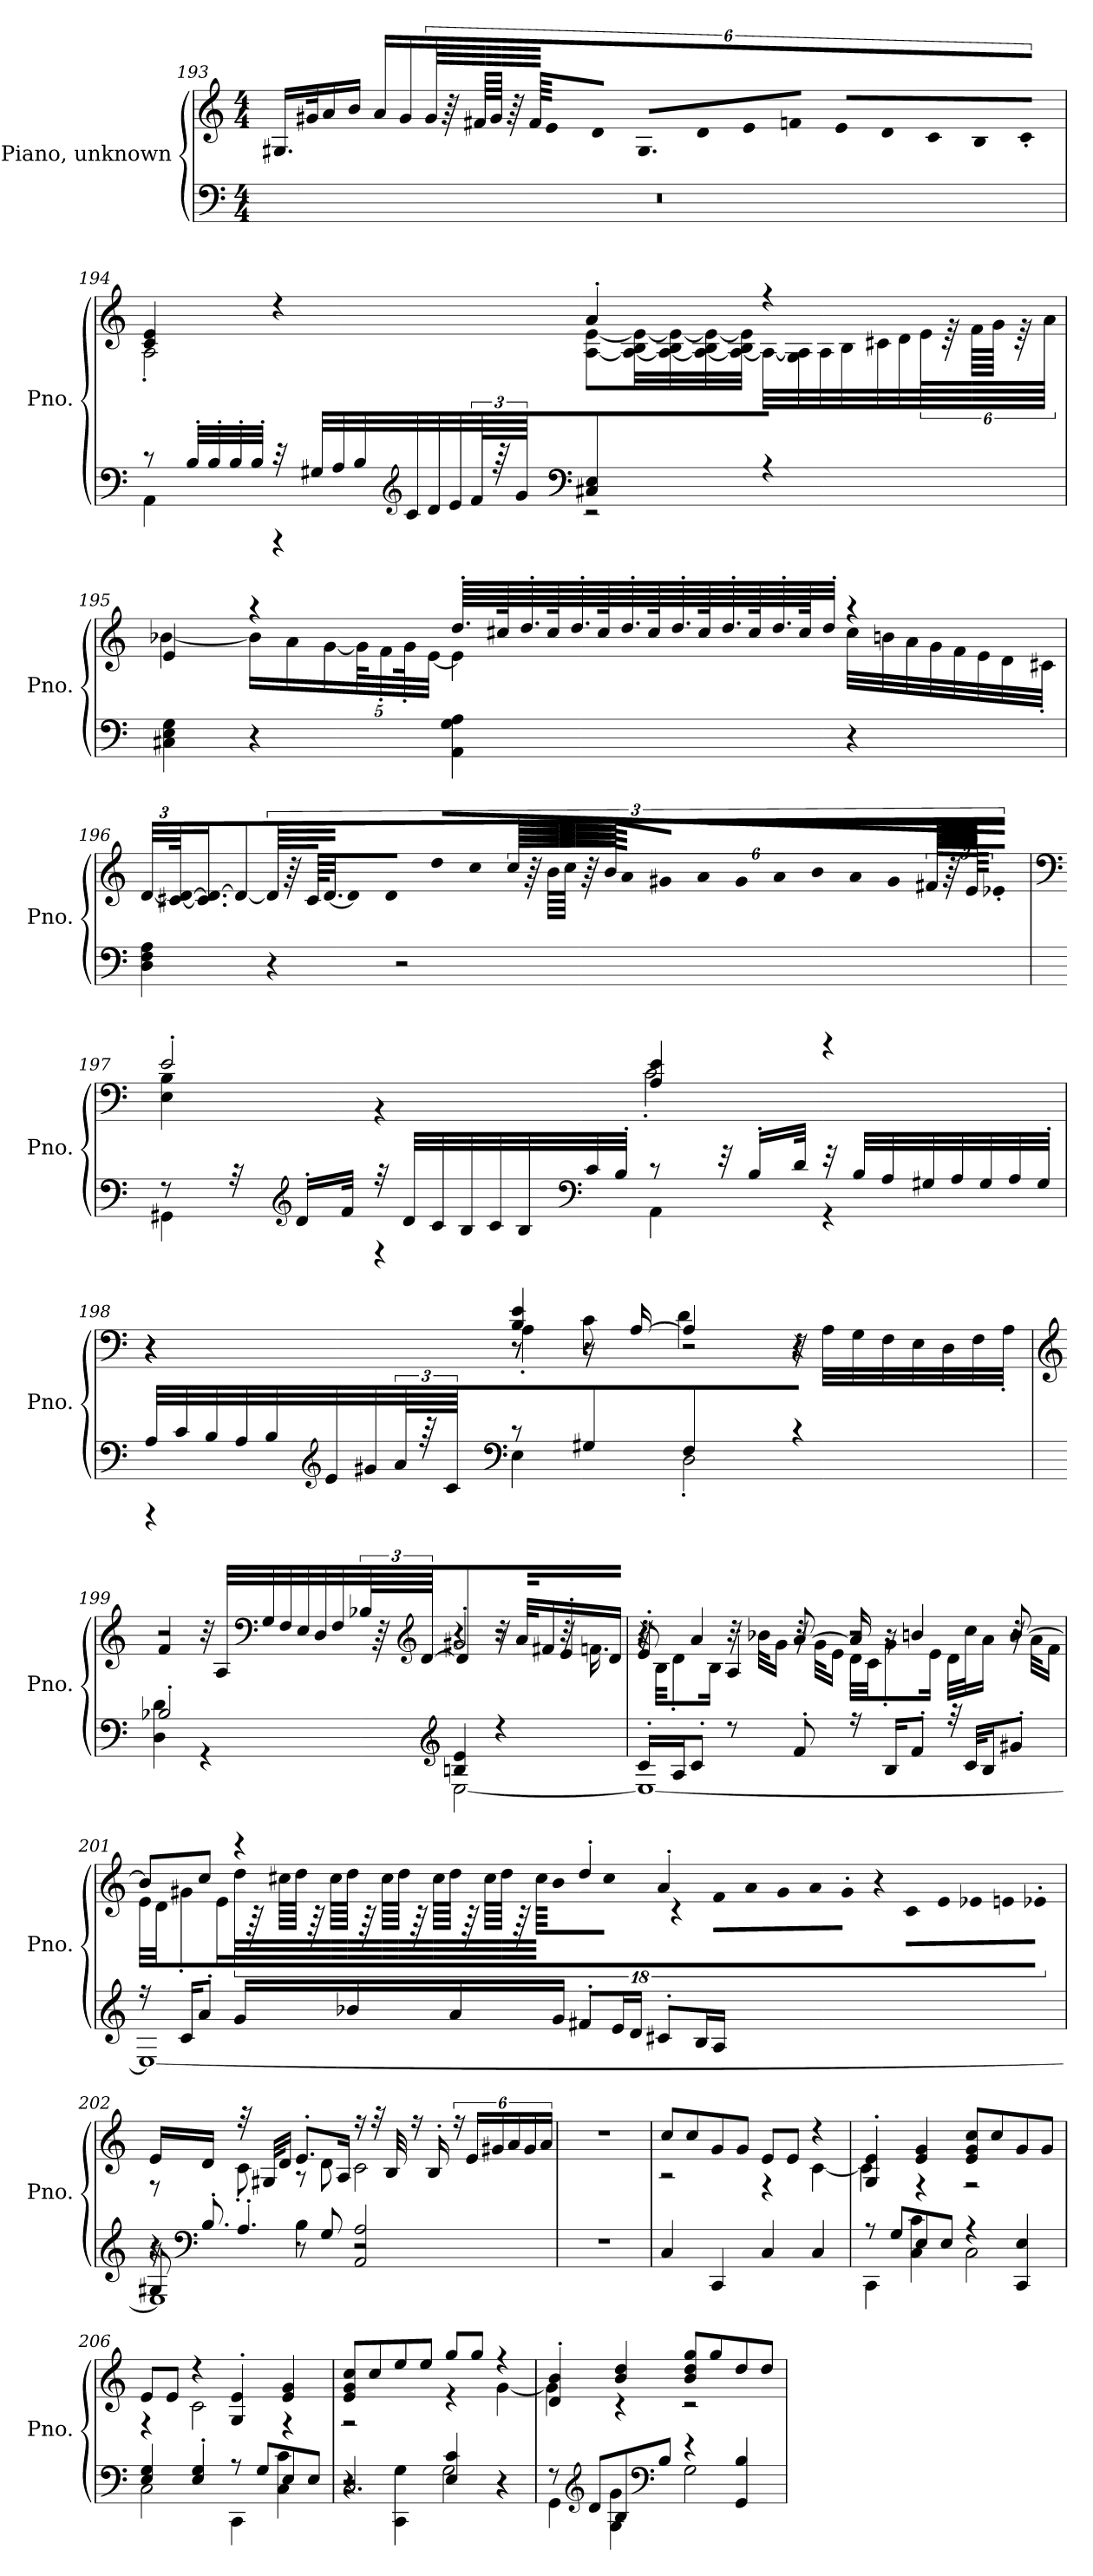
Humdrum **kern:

**kern	**kern
*part1	*part1
*staff2	*staff1
*I"Piano, unknown	*
*I'Pno.	*
!!LO:LB:g=z
*clefF4	*clefG2
*k[]	*k[]
*M4/4	*M4/4
=193	=193
1r	16.G#X/LL
.	32g#X/K
.	16a/
.	16b/JJ
.	16a/LL
.	16g#/
.	96g#/JJkk
.	96r
.	96f#X/LLLL
.	96g#/JJJJ
.	96r
.	96f#/KLLL
.	32e/
.	32d/JJJ
.	16.G#/LL
.	32d/K
.	16e/
.	16fn/JJ
.	16e/LL
.	16d/
.	16c/
.	32B/L
.	32c'/JJJ
!!LO:LB:g=z
=194	=194
*^	*^
8r	4AA\	4c/ 4e/	2A'\
32B'/LLL	.	.	.
32B'/	.	.	.
32B'/	.	.	.
32B'/JJJ	.	.	.
32r	4r	4r	.
32G#X/LLL	.	.	.
32A/	.	.	.
32B/	.	.	.
*clefG2	*	*	*
32c/	.	.	.
32d/	.	.	.
32e/	.	.	.
96f/JJJk	.	.	.
96r	.	.	.
96g/	.	.	.
*clefF4	*	*	*
4C#X/ 4E/	2r	4a'/	[8A\ [8e\L
.	.	.	32A\_ 32B\ 32e\_LL
.	.	.	32A\_ 32B\ 32e\_
.	.	.	32A\_ 32B\ 32e\_
.	.	.	32A\_ 32B\ 32e\]JJJ
4r	.	4r	32A\LLL_
.	.	.	32G\ 32A\]
.	.	.	32A\
.	.	.	32B\
.	.	.	32c#X\
.	.	.	32d\
.	.	.	96e\JJJk
.	.	.	96r
.	.	.	96f\LLLL
.	.	.	96g\JJJJ
.	.	.	96r
.	.	.	96a\
*v	*v	*	*
!!LO:PB:g=z	!!
=195	=195	=195
4C#X\ 4E\ 4G\	4e/	[4b-X\
4r	4r	16b-\LL]
.	.	16a\
*	*	*Xbrackettup
.	.	[20g\
.	.	80g\KL]
.	.	40f'\
.	.	80g'\K
.	.	[40e\JJJ
4AA\ 4G\ 4A\	64.dd'/LLLL	4e\]
.	128cc#X/K	.
.	64.dd'/	.
.	128cc#/K	.
.	64.dd'/	.
.	128cc#/K	.
.	64.dd'/	.
.	128cc#/K	.
.	64.dd'/	.
.	128cc#/K	.
.	64.dd'/	.
.	128cc#/K	.
.	64.dd'/	.
.	128cc#/JK	.
.	32dd'/JJJ	.
4r	4r	32cc#\LLL
.	.	32bn\
.	.	32a\
.	.	32g\
.	.	32f\
.	.	32e\
.	.	32d\
.	.	32c#X'\JJJ
*	*v	*v
!!LO:LB:g=z
=196	=196
4D\ 4F\ 4A\	[48d/LLL
.	[96c#X/ 96d/_JK
.	16.c#/] 16.d/_J
.	8d/_
*	*brackettup
4r	96d/Jkkk]
.	96r
.	96c#/KLLL
.	[48.d/J
.	16d/J]
.	8d/J
2r	16dd\LL
.	16cc\
.	96cc\JJkk
.	96r
.	96b\LLLL
.	96cc\JJJJ
.	96r
.	96b/KLLL
.	32a/
.	32g#X/JJJ
.	32a/LLL
.	32g#/
.	32a/
.	32b/
.	32a/
.	32g#/
.	96f#X/JJJk
.	96r
.	96e/KLLL
.	32e-X'/JJJ
!!LO:LB:g=z
=197	=197
*	*clefF4
*^	*^
8r	4GG#X\	2e'/	4E\ 4B\
32r	.	.	.
*clefG2	*	*	*
16d'/LL	.	.	.
32f/JJk	.	.	.
32r	4r	.	4r
32d/LLL	.	.	.
32c/	.	.	.
32B/	.	.	.
32c/	.	.	.
32B/	.	.	.
*clefF4	*	*	*
32c/	.	.	.
32B'/JJJ	.	.	.
8r	4AA\	4A/ 4e/	2c'\
32r	.	.	.
16B'/LL	.	.	.
32d/JJk	.	.	.
32r	4r	4r	.
32B/LLL	.	.	.
32A/	.	.	.
32G#X/	.	.	.
32A/	.	.	.
32G#/	.	.	.
32A/	.	.	.
32G#'/JJJ	.	.	.
!!LO:LB:g=z
=198	=198	=198	=198
*	*	*^	*^
32A/LLL	4r	4r	4r	4r	4r
32c/	.	.	.	.	.
32B/	.	.	.	.	.
32A/	.	.	.	.	.
32B/	.	.	.	.	.
*clefG2	*	*	*	*	*
32e/	.	.	.	.	.
32g#X/	.	.	.	.	.
96a/JJJk	.	.	.	.	.
96r	.	.	.	.	.
96c/	.	.	.	.	.
*clefF4	*	*	*	*	*
8r	4E\	4B/ 4e/	8r	8r	4A'\
8G#X/	.	.	8c\	16r	.
.	.	.	.	[16A/	.
4F/	2D'\	2r	2r	4A/]	4d\
4r	.	.	.	4r	32r
.	.	.	.	.	32A\LLL
.	.	.	.	.	32G\
.	.	.	.	.	32F\
.	.	.	.	.	32E\
.	.	.	.	.	32D\
.	.	.	.	.	32F\
.	.	.	.	.	32A'\JJJ
*	*	*v	*v	*v	*v
!!LO:LB:g=z
=199	=199	=199
*	*	*clefG2
*	*	*^
*	*	*	*^
2B-X'/	4D\ 4d\	2r	2r	4f/
.	4r	.	.	32r
.	.	.	.	32A/LLL
*	*	*clefF4	*	*
.	.	.	.	32G/
.	.	.	.	32F/
.	.	.	.	32E/
.	.	.	.	32D/
.	.	.	.	32F/
.	.	.	.	96B-X/JJJk
.	.	.	.	96r
*	*	*clefG2	*	*
.	.	.	.	[96d/
*clefG2	*	*	*	*
4Bn/ 4e/	[2E\	2g#X'/	4r	4d/]
4r	.	.	8r	32r
.	.	.	.	32a/KLL
.	.	.	.	16f#X/
.	.	.	32r	16e'/
.	.	.	16.fn\	.
.	.	.	.	16d/JJ
!!LO:LB:g=z	!!	!!
=200	=200	=200	=200	=200
16c'/LL	1E_	8e'/	32r	4r
.	.	.	32B\KKL	.
16A/J	.	.	8d'\	.
8c'/J	.	4a/	.	.
.	.	.	16B\Jk	.
8r	.	.	32r	4A'/
.	.	.	32b-X\KLL	.
.	.	.	16g\JJ	.
8f'/	.	[8a/	32r	.
.	.	.	32g\KLL	.
.	.	.	16e\JJ	.
16r	.	16a/]	32d\LLL	2r
.	.	.	32c\JJ	.
16B/KL	.	16r	8g'\	.
8f'/J	.	4bn/	.	.
.	.	.	16e\Jk	.
32r	.	.	32d\LLL	.
32c/KLL	.	.	32cc\J	.
16B/J	.	.	16a\JJ	.
8g#X'/J	.	[8b/	32r	.
.	.	.	32a\KLL	.
.	.	.	16f\JJ	.
*	*	*	*v	*v
!!LO:PB:g=z
=201	=201	=201	=201
16r	1E_	8b/L]	32e\LLL
.	.	.	32d\JJ
16c/KL	.	.	8g#X'\
8a'/J	.	8cc/J	.
.	.	.	16e\L
16g/LL	.	4r	96dd\JJkk
.	.	.	96r
.	.	.	96cc#X\LLLL
.	.	.	96dd\JJJJ
.	.	.	96r
.	.	.	96cc#\LLLL
16b-X/	.	.	96dd\JJJJ
.	.	.	96r
.	.	.	96cc#\LLLL
.	.	.	96dd\JJJJ
.	.	.	96r
.	.	.	96cc#\LLLL
16a/	.	.	96dd\JJJJ
.	.	.	96r
.	.	.	96cc#\LLLL
.	.	.	96dd\JJJJ
.	.	.	96r
.	.	.	96cc#\KLLL
16g/JJ	.	.	32b\
.	.	.	32cc#\JJJ
8f#X'/L	.	4dd'/	16r
.	.	.	16f\LL
16e/L	.	.	32a\L
.	.	.	32g#\
16d/JJ	.	.	32a\
.	.	.	32g#'\JJJ
8c#X'/L	.	4a'/	16r
.	.	.	16c\LL
16B/L	.	.	32e\L
.	.	.	32e-X\
16A/JJ	.	.	32en\
.	.	.	32e-X'\JJJ
!!LO:LB:g=z	!!
=202	=202	=202	=202
*^	*^	*	*
16r	4r	8G#X/	1E]	16e/LL	8r
*clefF4	*	*	*	*	*
8.B'/	.	.	.	16d/JJ	.
.	.	4.A'/	.	32r	8c'\
.	.	.	.	32G#X/KLL	.
.	.	.	.	16d/JJ	.
8r	4B\	.	.	8.e'/L	8r
8G#/	.	.	.	.	8d\
.	.	.	.	16A/Jk	.
2AA/ 2A/	2r	2r	.	16r	2c\
.	.	.	.	32r	.
.	.	.	.	32B/	.
.	.	.	.	16r	.
.	.	.	.	16B'/	.
.	.	.	.	24r	.
.	.	.	.	24e/LL	.
.	.	.	.	24g#X/	.
*	*	*	*	*Xbrackettup	*
.	.	.	.	24a/	.
.	.	.	.	24g#/	.
.	.	.	.	24a/JJ	.
*v	*v	*v	*v	*	*
*	*v	*v
=203	=203
1r	1r
=204	=204
*	*^
4C/	8cc/L	2r
.	8cc/	.
4CC/	8g/	.
.	8g/J	.
4C/	8e/L	4r
.	8e/J	.
4C/	4r	[4c\
=205	=205	=205
*^	*	*
8r	4CC\	4G/' 4e/'	4c\]
8G/L	.	.	.
8E/	4C\ 4c\	4e/ 4g/	4r
8E/J	.	.	.
4r	2C\	8e/ 8g/ 8cc/L	2r
.	.	8cc/	.
4CC/ 4E/	.	8g/	.
.	.	8g/J	.
!!LO:LB:g=z	!!
=206	=206	=206	=206
4E/ 4G/	2C\	8e/L	4r
.	.	8e/J	.
4E/' 4G/'	.	4r	2c\
8r	4CC\	4G/' 4e/'	.
8G/L	.	.	.
8E/	4C\ 4c\	4e/ 4g/	4r
8E/J	.	.	.
=207	=207	=207	=207
*	*^	*	*
2r	4r	2.C/	8e/ 8g/ 8cc/L	2r
.	.	.	8cc/	.
.	4CC\ 4G\	.	8ee/	.
.	.	.	8ee/J	.
4E/ 4c/	2G\	.	8gg/L	4r
.	.	.	8gg/J	.
4r	.	4r	4r	[4g\
*	*v	*v	*	*
=208	=208	=208	=208
8r	4GG\	4d/' 4b/'	4g\]
*clefG2	*	*	*
8d/L	.	.	.
8B/	4G\ 4g\	4b/ 4dd/	4r
*clefF4	*	*	*
8B/J	.	.	.
4r	2G\	8b/ 8dd/ 8gg/L	2r
.	.	8gg/	.
4GG/ 4B/	.	8dd/	.
.	.	8dd/J	.
*v	*v	*	*
*	*v	*v
=	=
*-	*-
